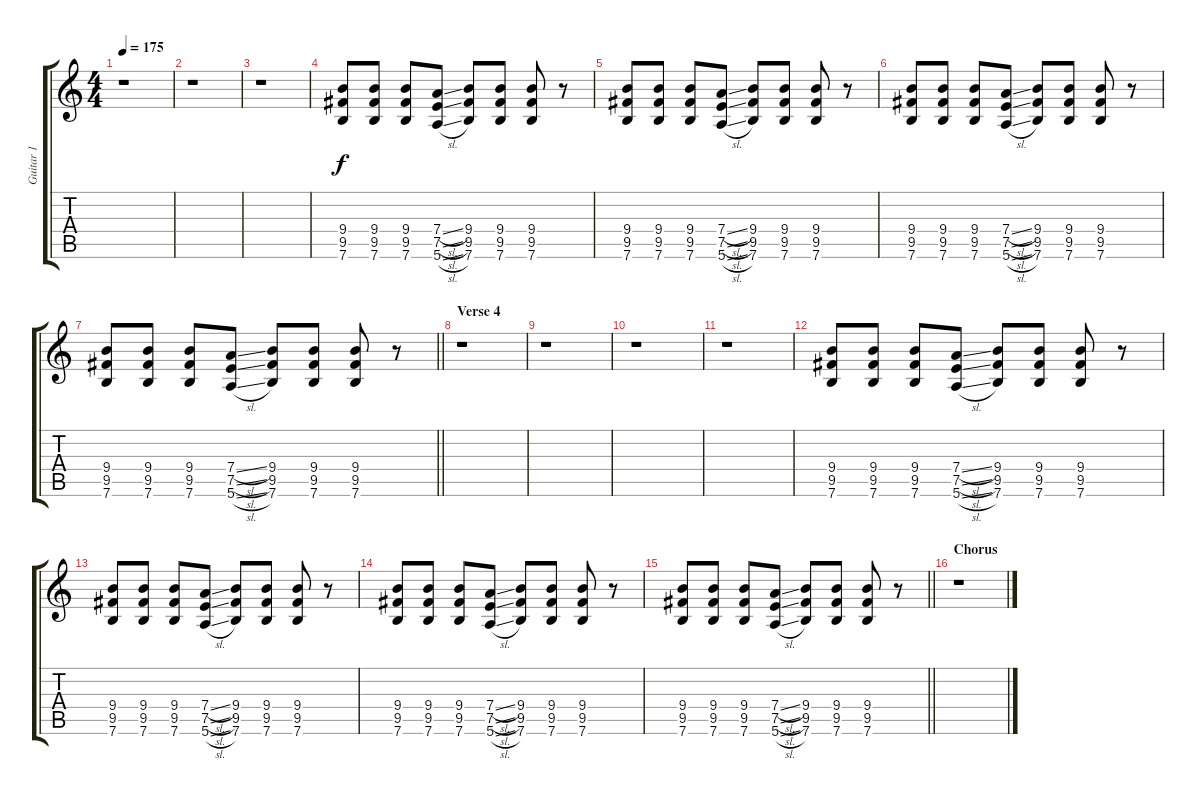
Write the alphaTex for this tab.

\track ("Guitar 1" "Guitar 1") {instrument distortionguitar}
\staff {score tabs}
\tuning (E4 B3 G3 D3 A2 E2) {hide}
\ts (4 4)
\tempo 175
\clef g2
\ks c
r.1{dy f} |
r.1 |
r.1 |
(9.4 9.5 7.6).8 (9.4 9.5 7.6).8 (9.4 9.5 7.6).8 (7.4{sl} 7.5{sl} 5.6{sl}).8 (9.4 9.5 7.6).8 (9.4 9.5 7.6).8 (9.4 9.5 7.6).8 r.8 |
(9.4 9.5 7.6).8 (9.4 9.5 7.6).8 (9.4 9.5 7.6).8 (7.4{sl} 7.5{sl} 5.6{sl}).8 (9.4 9.5 7.6).8 (9.4 9.5 7.6).8 (9.4 9.5 7.6).8 r.8 |
(9.4 9.5 7.6).8 (9.4 9.5 7.6).8 (9.4 9.5 7.6).8 (7.4{sl} 7.5{sl} 5.6{sl}).8 (9.4 9.5 7.6).8 (9.4 9.5 7.6).8 (9.4 9.5 7.6).8 r.8 |
\barLineRight lightlight
(9.4 9.5 7.6).8 (9.4 9.5 7.6).8 (9.4 9.5 7.6).8 (7.4{sl} 7.5{sl} 5.6{sl}).8 (9.4 9.5 7.6).8 (9.4 9.5 7.6).8 (9.4 9.5 7.6).8 r.8 |
\section ("" "Verse 4")
r.1 |
r.1 |
r.1 |
r.1 |
(9.4 9.5 7.6).8 (9.4 9.5 7.6).8 (9.4 9.5 7.6).8 (7.4{sl} 7.5{sl} 5.6{sl}).8 (9.4 9.5 7.6).8 (9.4 9.5 7.6).8 (9.4 9.5 7.6).8 r.8 |
(9.4 9.5 7.6).8 (9.4 9.5 7.6).8 (9.4 9.5 7.6).8 (7.4{sl} 7.5{sl} 5.6{sl}).8 (9.4 9.5 7.6).8 (9.4 9.5 7.6).8 (9.4 9.5 7.6).8 r.8 |
(9.4 9.5 7.6).8 (9.4 9.5 7.6).8 (9.4 9.5 7.6).8 (7.4{sl} 7.5{sl} 5.6{sl}).8 (9.4 9.5 7.6).8 (9.4 9.5 7.6).8 (9.4 9.5 7.6).8 r.8 |
\barLineRight lightlight
(9.4 9.5 7.6).8 (9.4 9.5 7.6).8 (9.4 9.5 7.6).8 (7.4{sl} 7.5{sl} 5.6{sl}).8 (9.4 9.5 7.6).8 (9.4 9.5 7.6).8 (9.4 9.5 7.6).8 r.8 |
\section ("" "Chorus")
r.1
